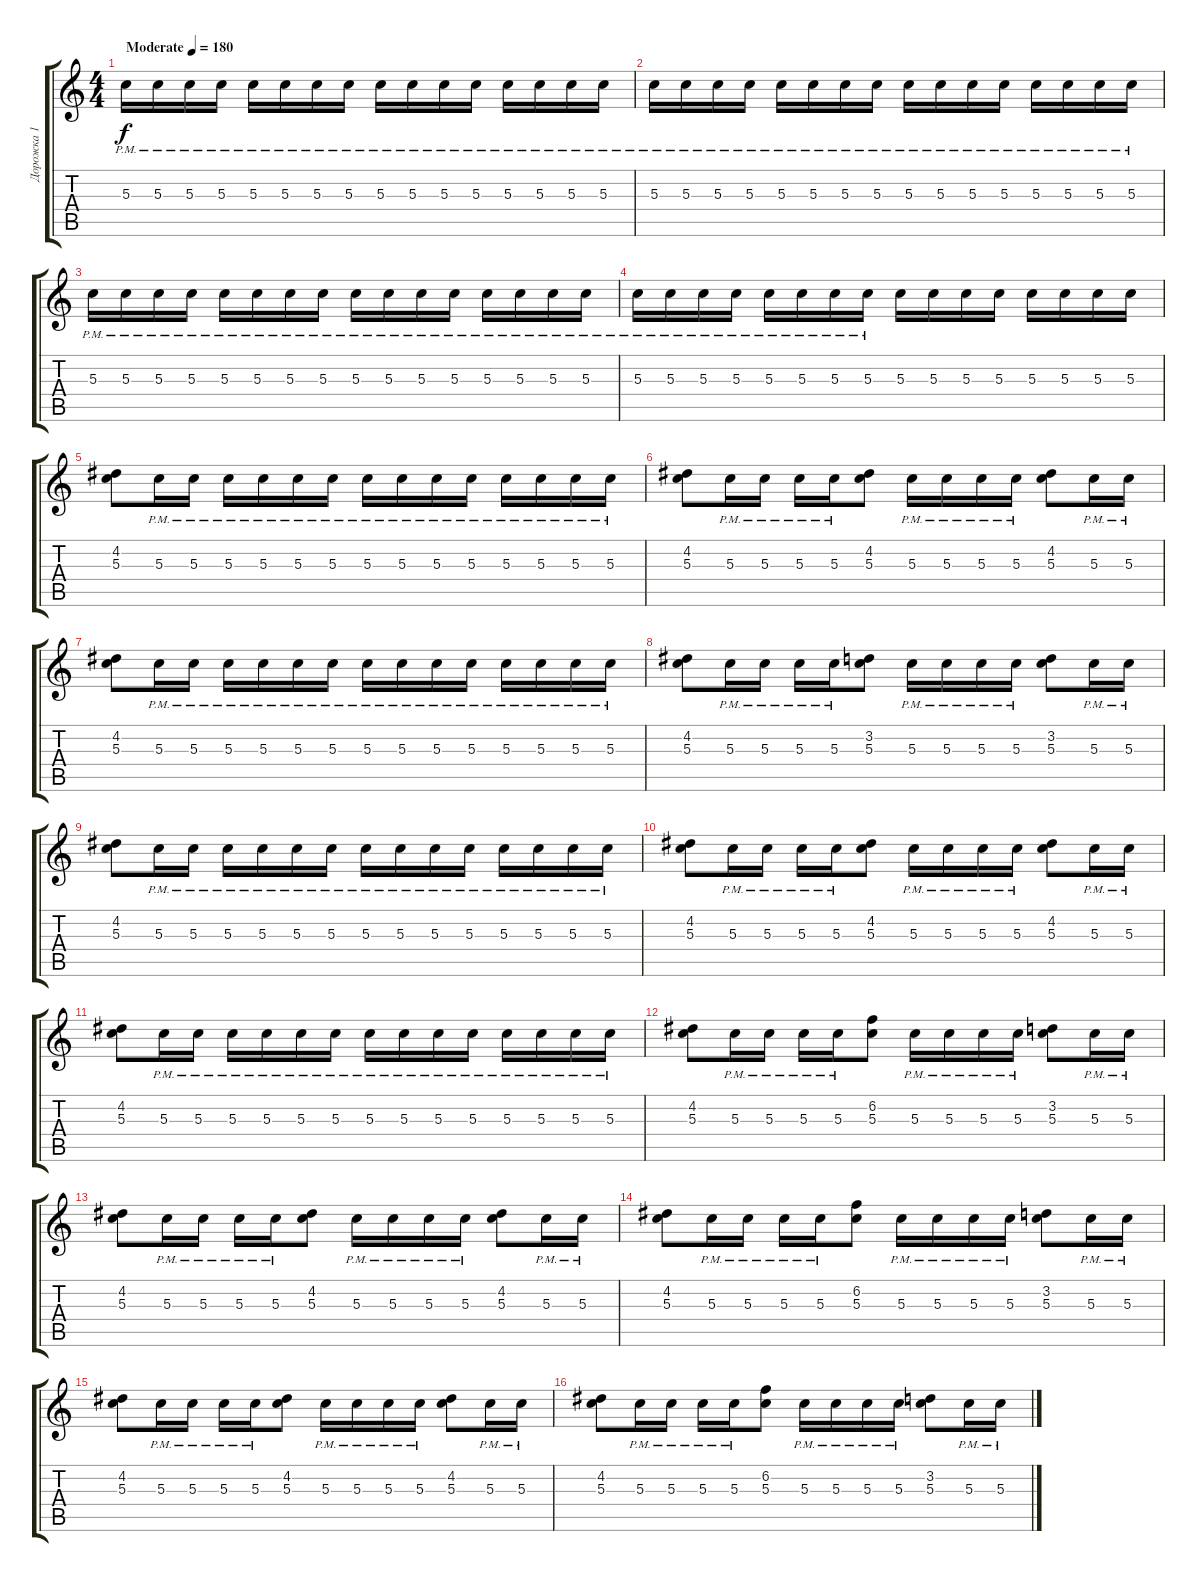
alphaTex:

\track ("Дорожка 1" "Дорожка 1") {instrument distortionguitar}
\staff {score tabs}
\tuning (E4 B3 G3 D3 A2 E2) {hide}
\ts (4 4)
\tempo (180 "Moderate")
\clef g2
\ks c
5.3{pm}.16{dy f instrument distortionguitar} 5.3{pm}.16 5.3{pm}.16 5.3{pm}.16 5.3{pm}.16 5.3{pm}.16 5.3{pm}.16 5.3{pm}.16 5.3{pm}.16 5.3{pm}.16 5.3{pm}.16 5.3{pm}.16 5.3{pm}.16 5.3{pm}.16 5.3{pm}.16 5.3{pm}.16 |
5.3{pm}.16 5.3{pm}.16 5.3{pm}.16 5.3{pm}.16 5.3{pm}.16 5.3{pm}.16 5.3{pm}.16 5.3{pm}.16 5.3{pm}.16 5.3{pm}.16 5.3{pm}.16 5.3{pm}.16 5.3{pm}.16 5.3{pm}.16 5.3{pm}.16 5.3{pm}.16 |
5.3{pm}.16 5.3{pm}.16 5.3{pm}.16 5.3{pm}.16 5.3{pm}.16 5.3{pm}.16 5.3{pm}.16 5.3{pm}.16 5.3{pm}.16 5.3{pm}.16 5.3{pm}.16 5.3{pm}.16 5.3{pm}.16 5.3{pm}.16 5.3{pm}.16 5.3{pm}.16 |
5.3{pm}.16 5.3{pm}.16 5.3{pm}.16 5.3{pm}.16 5.3{pm}.16 5.3{pm}.16 5.3{pm}.16 5.3{pm}.16 5.3.16 5.3.16 5.3.16 5.3.16 5.3.16 5.3.16 5.3.16 5.3.16 |
(4.2 5.3).8 5.3{pm}.16 5.3{pm}.16 5.3{pm}.16 5.3{pm}.16 5.3{pm}.16 5.3{pm}.16 5.3{pm}.16 5.3{pm}.16 5.3{pm}.16 5.3{pm}.16 5.3{pm}.16 5.3{pm}.16 5.3{pm}.16 5.3{pm}.16 |
(4.2 5.3).8 5.3{pm}.16 5.3{pm}.16 5.3{pm}.16 5.3{pm}.16 (4.2 5.3).8 5.3{pm}.16 5.3{pm}.16 5.3{pm}.16 5.3{pm}.16 (4.2 5.3).8 5.3{pm}.16 5.3{pm}.16 |
(4.2 5.3).8 5.3{pm}.16 5.3{pm}.16 5.3{pm}.16 5.3{pm}.16 5.3{pm}.16 5.3{pm}.16 5.3{pm}.16 5.3{pm}.16 5.3{pm}.16 5.3{pm}.16 5.3{pm}.16 5.3{pm}.16 5.3{pm}.16 5.3{pm}.16 |
(4.2 5.3).8 5.3{pm}.16 5.3{pm}.16 5.3{pm}.16 5.3{pm}.16 (3.2 5.3).8 5.3{pm}.16 5.3{pm}.16 5.3{pm}.16 5.3{pm}.16 (3.2 5.3).8 5.3{pm}.16 5.3{pm}.16 |
(4.2 5.3).8 5.3{pm}.16 5.3{pm}.16 5.3{pm}.16 5.3{pm}.16 5.3{pm}.16 5.3{pm}.16 5.3{pm}.16 5.3{pm}.16 5.3{pm}.16 5.3{pm}.16 5.3{pm}.16 5.3{pm}.16 5.3{pm}.16 5.3{pm}.16 |
(4.2 5.3).8 5.3{pm}.16 5.3{pm}.16 5.3{pm}.16 5.3{pm}.16 (4.2 5.3).8 5.3{pm}.16 5.3{pm}.16 5.3{pm}.16 5.3{pm}.16 (4.2 5.3).8 5.3{pm}.16 5.3{pm}.16 |
(4.2 5.3).8 5.3{pm}.16 5.3{pm}.16 5.3{pm}.16 5.3{pm}.16 5.3{pm}.16 5.3{pm}.16 5.3{pm}.16 5.3{pm}.16 5.3{pm}.16 5.3{pm}.16 5.3{pm}.16 5.3{pm}.16 5.3{pm}.16 5.3{pm}.16 |
(4.2 5.3).8 5.3{pm}.16 5.3{pm}.16 5.3{pm}.16 5.3{pm}.16 (6.2 5.3).8 5.3{pm}.16 5.3{pm}.16 5.3{pm}.16 5.3{pm}.16 (3.2 5.3).8 5.3{pm}.16 5.3{pm}.16 |
(4.2 5.3).8 5.3{pm}.16 5.3{pm}.16 5.3{pm}.16 5.3{pm}.16 (4.2 5.3).8 5.3{pm}.16 5.3{pm}.16 5.3{pm}.16 5.3{pm}.16 (4.2 5.3).8 5.3{pm}.16 5.3{pm}.16 |
(4.2 5.3).8 5.3{pm}.16 5.3{pm}.16 5.3{pm}.16 5.3{pm}.16 (6.2 5.3).8 5.3{pm}.16 5.3{pm}.16 5.3{pm}.16 5.3{pm}.16 (3.2 5.3).8 5.3{pm}.16 5.3{pm}.16 |
(4.2 5.3).8 5.3{pm}.16 5.3{pm}.16 5.3{pm}.16 5.3{pm}.16 (4.2 5.3).8 5.3{pm}.16 5.3{pm}.16 5.3{pm}.16 5.3{pm}.16 (4.2 5.3).8 5.3{pm}.16 5.3{pm}.16 |
(4.2 5.3).8 5.3{pm}.16 5.3{pm}.16 5.3{pm}.16 5.3{pm}.16 (6.2 5.3).8 5.3{pm}.16 5.3{pm}.16 5.3{pm}.16 5.3{pm}.16 (3.2 5.3).8 5.3{pm}.16 5.3{pm}.16
